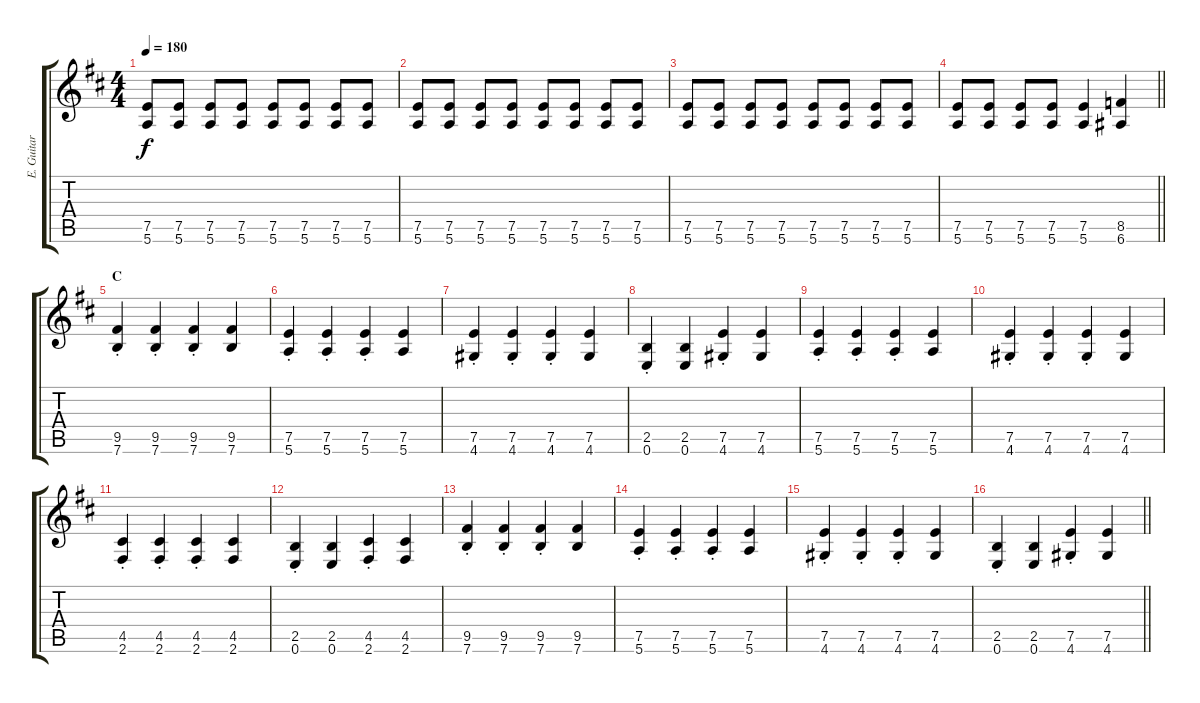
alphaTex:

\track ("E. Guitar III" "E. Guitar ") {instrument overdrivenguitar}
\staff {score tabs}
\tuning (E4 B3 G3 D3 A2 E2) {hide}
\ts (4 4)
\tempo 180
\clef g2
\ks d
(7.5 5.6).8{dy f} (7.5 5.6).8 (7.5 5.6).8 (7.5 5.6).8 (7.5 5.6).8 (7.5 5.6).8 (7.5 5.6).8 (7.5 5.6).8 |
(7.5 5.6).8 (7.5 5.6).8 (7.5 5.6).8 (7.5 5.6).8 (7.5 5.6).8 (7.5 5.6).8 (7.5 5.6).8 (7.5 5.6).8 |
(7.5 5.6).8 (7.5 5.6).8 (7.5 5.6).8 (7.5 5.6).8 (7.5 5.6).8 (7.5 5.6).8 (7.5 5.6).8 (7.5 5.6).8 |
\barLineRight lightlight
(7.5 5.6).8 (7.5 5.6).8 (7.5 5.6).8 (7.5 5.6).8 (7.5 5.6).4 (8.5 6.6).4 |
\section ("" "C")
(9.5{st} 7.6{st}).4 (9.5{st} 7.6{st}).4 (9.5{st} 7.6{st}).4 (9.5 7.6).4 |
(7.5{st} 5.6{st}).4 (7.5{st} 5.6{st}).4 (7.5{st} 5.6{st}).4 (7.5 5.6).4 |
(7.5{st} 4.6{st}).4 (7.5{st} 4.6{st}).4 (7.5{st} 4.6{st}).4 (7.5 4.6).4 |
(2.5{st} 0.6{st}).4 (2.5 0.6).4 (7.5{st} 4.6{st}).4 (7.5 4.6).4 |
(7.5{st} 5.6{st}).4 (7.5{st} 5.6{st}).4 (7.5{st} 5.6{st}).4 (7.5 5.6).4 |
(7.5{st} 4.6{st}).4 (7.5{st} 4.6{st}).4 (7.5{st} 4.6{st}).4 (7.5 4.6).4 |
(4.5{st} 2.6{st}).4 (4.5{st} 2.6{st}).4 (4.5{st} 2.6{st}).4 (4.5 2.6).4 |
(2.5{st} 0.6{st}).4 (2.5 0.6).4 (4.5{st} 2.6{st}).4 (4.5 2.6).4 |
(9.5{st} 7.6{st}).4 (9.5{st} 7.6{st}).4 (9.5{st} 7.6{st}).4 (9.5 7.6).4 |
(7.5{st} 5.6{st}).4 (7.5{st} 5.6{st}).4 (7.5{st} 5.6{st}).4 (7.5 5.6).4 |
(7.5{st} 4.6{st}).4 (7.5{st} 4.6{st}).4 (7.5{st} 4.6{st}).4 (7.5 4.6).4 |
\barLineRight lightlight
(2.5{st} 0.6{st}).4 (2.5 0.6).4 (7.5{st} 4.6{st}).4 (7.5 4.6).4
